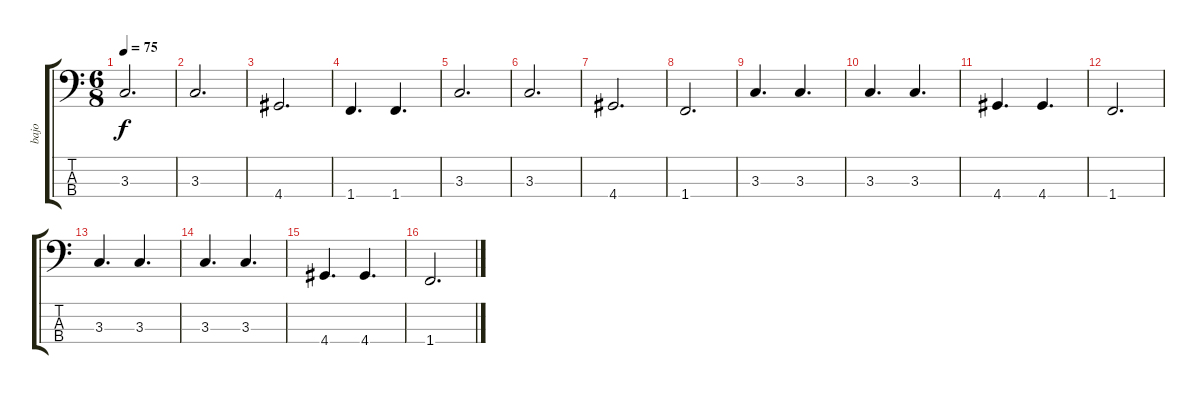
\track ("bajo" "bajo") {instrument electricbassfinger}
\staff {score tabs}
\tuning (G2 D2 A1 E1) {hide}
\ts (6 8)
\tempo 75
\clef f4
\ks c
3.3.2{d dy f} |
3.3.2{d} |
4.4.2{d} |
1.4.4{d} 1.4.4{d} |
3.3.2{d} |
3.3.2{d} |
4.4.2{d} |
1.4.2{d} |
3.3.4{d} 3.3.4{d} |
3.3.4{d} 3.3.4{d} |
4.4.4{d} 4.4.4{d} |
1.4.2{d} |
3.3.4{d} 3.3.4{d} |
3.3.4{d} 3.3.4{d} |
4.4.4{d} 4.4.4{d} |
1.4.2{d}
